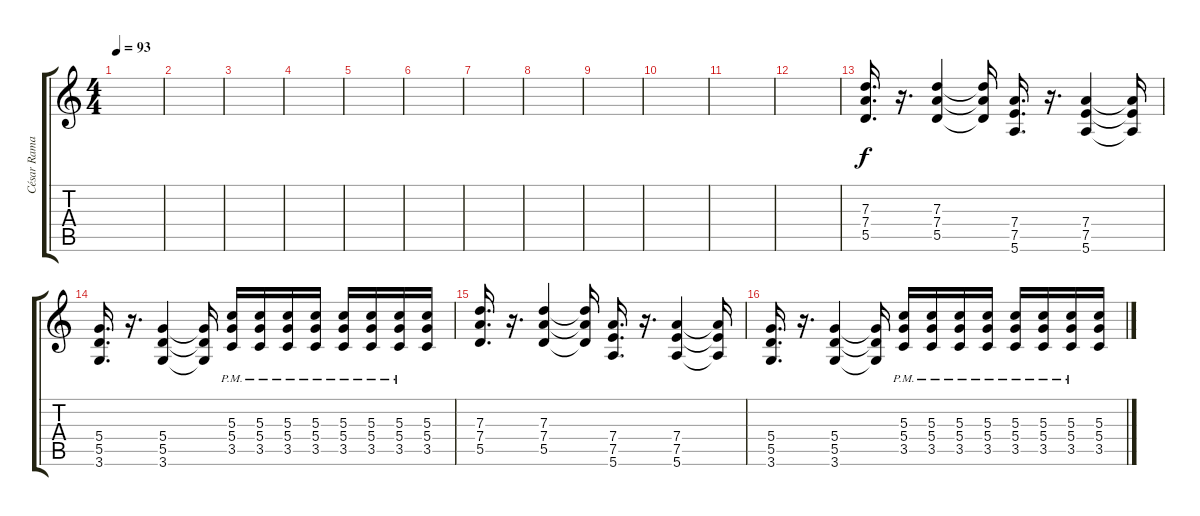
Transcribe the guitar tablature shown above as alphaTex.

\track ("César Ramallo" "César Rama") {instrument overdrivenguitar}
\staff {score tabs}
\tuning (E4 B3 G3 D3 A2 E2) {hide}
\ts (4 4)
\tempo 93
\clef g2
\ks c
|
|
|
|
|
|
|
|
|
|
|
|
(7.3 7.4 5.5).16{d dy f} r.16{d} (7.3 7.4 5.5).4 (7.3{t} 7.4{t} 5.5{t}).16 (7.4 7.5 5.6).16{d} r.16{d} (7.4 7.5 5.6).4 (7.4{t} 7.5{t} 5.6{t}).16 |
(5.4 5.5 3.6).16{d} r.16{d} (5.4 5.5 3.6).4 (5.4{t} 5.5{t} 3.6{t}).16 (5.3{pm} 5.4 3.5{pm}).16 (5.3{pm} 5.4{pm} 3.5{pm}).16 (5.3{pm} 5.4{pm} 3.5{pm}).16 (5.3{pm} 5.4{pm} 3.5{pm}).16 (5.3{pm} 5.4{pm} 3.5{pm}).16 (5.3{pm} 5.4{pm} 3.5{pm}).16 (5.3{pm} 5.4{pm} 3.5{pm}).16 (5.3 5.4 3.5).16 |
(7.3 7.4 5.5).16{d} r.16{d} (7.3 7.4 5.5).4 (7.3{t} 7.4{t} 5.5{t}).16 (7.4 7.5 5.6).16{d} r.16{d} (7.4 7.5 5.6).4 (7.4{t} 7.5{t} 5.6{t}).16 |
(5.4 5.5 3.6).16{d} r.16{d} (5.4 5.5 3.6).4 (5.4{t} 5.5{t} 3.6{t}).16 (5.3{pm} 5.4{pm} 3.5).16 (5.3{pm} 5.4{pm} 3.5{pm}).16 (5.3{pm} 5.4{pm} 3.5{pm}).16 (5.3{pm} 5.4{pm} 3.5{pm}).16 (5.3{pm} 5.4{pm} 3.5{pm}).16 (5.3{pm} 5.4{pm} 3.5{pm}).16 (5.3{pm} 5.4{pm} 3.5{pm}).16 (5.3 5.4 3.5).16
